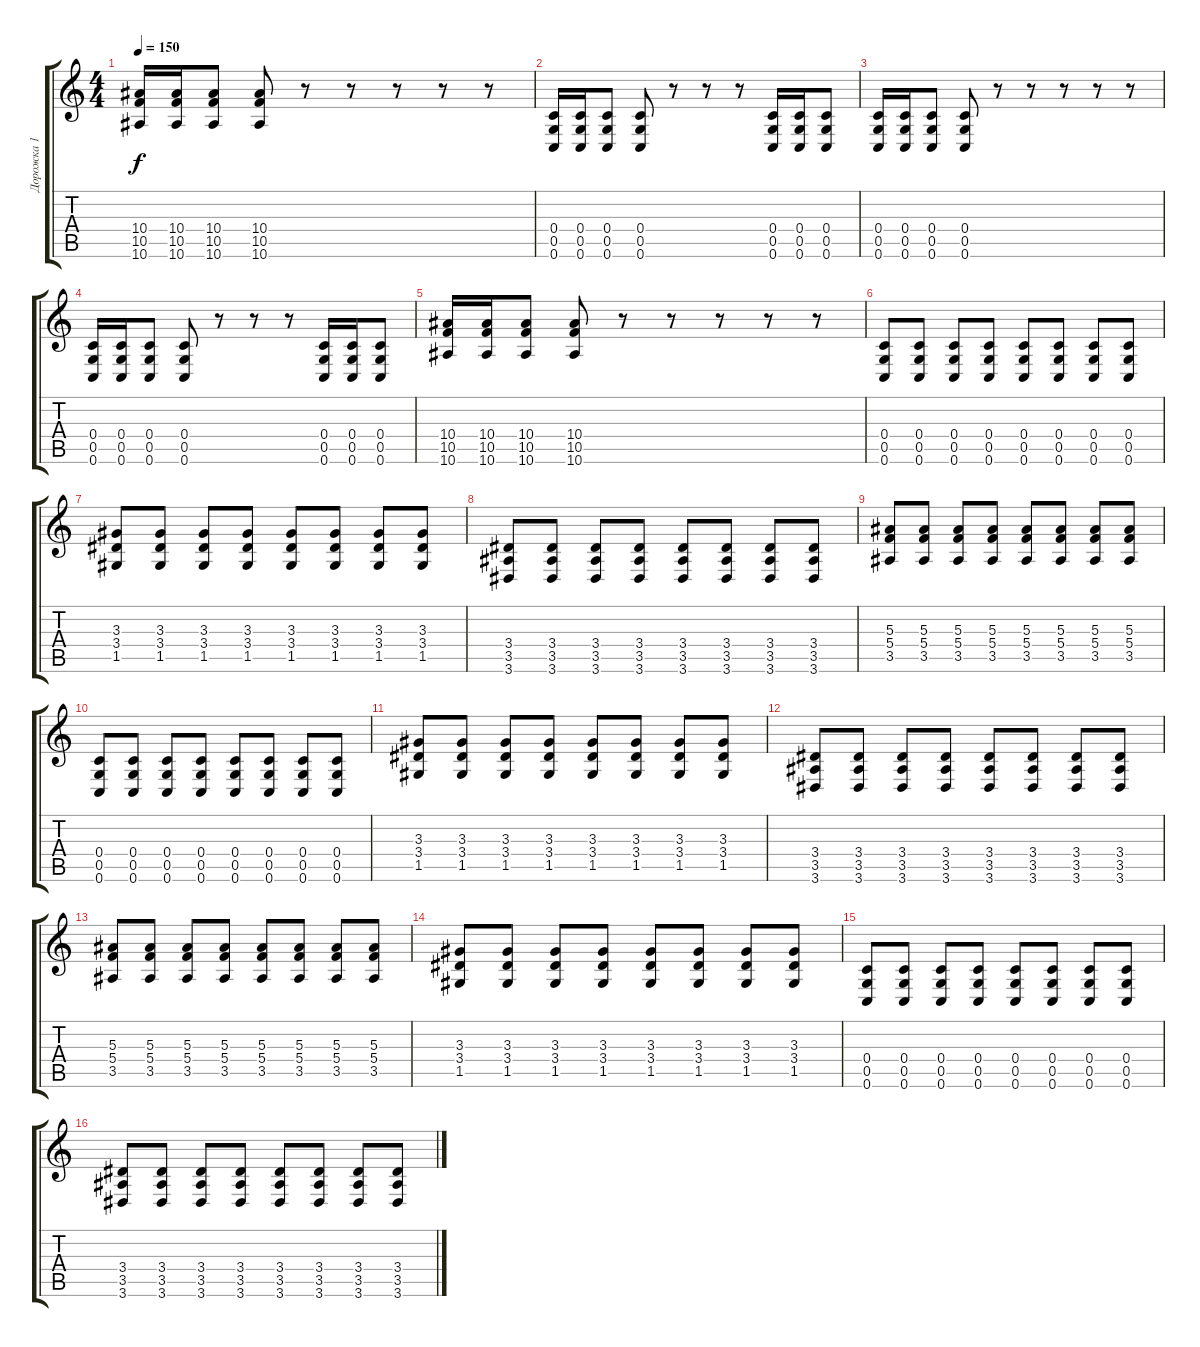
\track ("Дорожка 1" "Дорожка 1") {instrument distortionguitar}
\staff {score tabs}
\tuning (D4 A3 F3 C3 G2 C2) {hide}
\ts (4 4)
\tempo 150
\clef g2
\ks c
(10.4 10.5 10.6).16{dy f} (10.4 10.5 10.6).16 (10.4 10.5 10.6).8 (10.4 10.5 10.6).8 r.8 r.8 r.8 r.8 r.8 |
(0.4 0.5 0.6).16 (0.4 0.5 0.6).16 (0.4 0.5 0.6).8 (0.4 0.5 0.6).8 r.8 r.8 r.8 (0.4 0.5 0.6).16 (0.4 0.5 0.6).16 (0.4 0.5 0.6).8 |
(0.4 0.5 0.6).16 (0.4 0.5 0.6).16 (0.4 0.5 0.6).8 (0.4 0.5 0.6).8 r.8 r.8 r.8 r.8 r.8 |
(0.4 0.5 0.6).16 (0.4 0.5 0.6).16 (0.4 0.5 0.6).8 (0.4 0.5 0.6).8 r.8 r.8 r.8 (0.4 0.5 0.6).16 (0.4 0.5 0.6).16 (0.4 0.5 0.6).8 |
(10.4 10.5 10.6).16 (10.4 10.5 10.6).16 (10.4 10.5 10.6).8 (10.4 10.5 10.6).8 r.8 r.8 r.8 r.8 r.8 |
(0.4 0.5 0.6).8 (0.4 0.5 0.6).8 (0.4 0.5 0.6).8 (0.4 0.5 0.6).8 (0.4 0.5 0.6).8 (0.4 0.5 0.6).8 (0.4 0.5 0.6).8 (0.4 0.5 0.6).8 |
(3.3 3.4 1.5).8 (3.3 3.4 1.5).8 (3.3 3.4 1.5).8 (3.3 3.4 1.5).8 (3.3 3.4 1.5).8 (3.3 3.4 1.5).8 (3.3 3.4 1.5).8 (3.3 3.4 1.5).8 |
(3.4 3.5 3.6).8 (3.4 3.5 3.6).8 (3.4 3.5 3.6).8 (3.4 3.5 3.6).8 (3.4 3.5 3.6).8 (3.4 3.5 3.6).8 (3.4 3.5 3.6).8 (3.4 3.5 3.6).8 |
(5.3 5.4 3.5).8 (5.3 5.4 3.5).8 (5.3 5.4 3.5).8 (5.3 5.4 3.5).8 (5.3 5.4 3.5).8 (5.3 5.4 3.5).8 (5.3 5.4 3.5).8 (5.3 5.4 3.5).8 |
(0.4 0.5 0.6).8 (0.4 0.5 0.6).8 (0.4 0.5 0.6).8 (0.4 0.5 0.6).8 (0.4 0.5 0.6).8 (0.4 0.5 0.6).8 (0.4 0.5 0.6).8 (0.4 0.5 0.6).8 |
(3.3 3.4 1.5).8 (3.3 3.4 1.5).8 (3.3 3.4 1.5).8 (3.3 3.4 1.5).8 (3.3 3.4 1.5).8 (3.3 3.4 1.5).8 (3.3 3.4 1.5).8 (3.3 3.4 1.5).8 |
(3.4 3.5 3.6).8 (3.4 3.5 3.6).8 (3.4 3.5 3.6).8 (3.4 3.5 3.6).8 (3.4 3.5 3.6).8 (3.4 3.5 3.6).8 (3.4 3.5 3.6).8 (3.4 3.5 3.6).8 |
(5.3 5.4 3.5).8 (5.3 5.4 3.5).8 (5.3 5.4 3.5).8 (5.3 5.4 3.5).8 (5.3 5.4 3.5).8 (5.3 5.4 3.5).8 (5.3 5.4 3.5).8 (5.3 5.4 3.5).8 |
(3.3 3.4 1.5).8 (3.3 3.4 1.5).8 (3.3 3.4 1.5).8 (3.3 3.4 1.5).8 (3.3 3.4 1.5).8 (3.3 3.4 1.5).8 (3.3 3.4 1.5).8 (3.3 3.4 1.5).8 |
(0.4 0.5 0.6).8 (0.4 0.5 0.6).8 (0.4 0.5 0.6).8 (0.4 0.5 0.6).8 (0.4 0.5 0.6).8 (0.4 0.5 0.6).8 (0.4 0.5 0.6).8 (0.4 0.5 0.6).8 |
(3.4 3.5 3.6).8 (3.4 3.5 3.6).8 (3.4 3.5 3.6).8 (3.4 3.5 3.6).8 (3.4 3.5 3.6).8 (3.4 3.5 3.6).8 (3.4 3.5 3.6).8 (3.4 3.5 3.6).8
